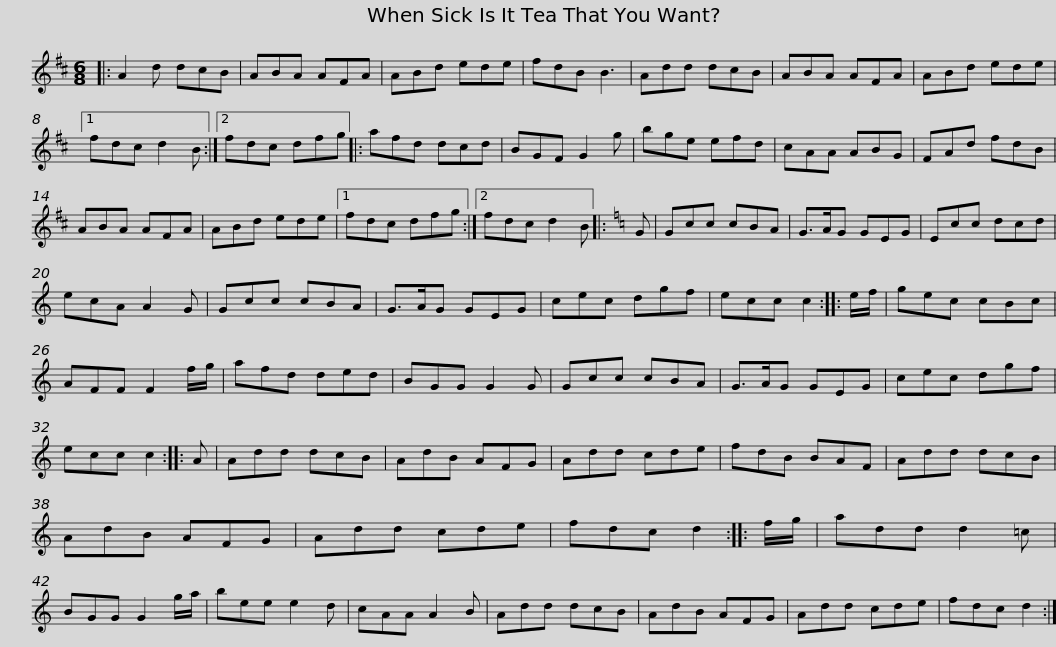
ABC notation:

X:1
L:1/8
M:6/8
I:linebreak $
K:D
V:1 treble
V:1
|: A2 d dcB | ABA AFA | ABd ede | fdB B3 | Add dcB | %5
 ABA AFA | ABd ede |1$ fdc d2 B :|2 fdc dfg |: afd dcd | %10
 BGF G2 g | bge efd | cAA ABG | FAd fdB |$ ABA AFA | %15
 ABd ede |1 fdc dfg :|2 fdc d2 B |:[K:C] G | Gcc cBA | %20
 G>AG GEG |$ Ecc dcd | ecA A2 G | Gcc cBA | G>AG GEG | %25
 cec dgf | ecc c2 :: e/f/ | gec cBc |$ AFF F2 f/g/ | %30
 afd ded | BGG G2 G | Gcc cBA | G>AG GEG | cec dgf | %35
 ecc c2 :: A |$ Add dcB | AdB AFG | Add cde | %40
 fdB BAF | Add dcB | AdB AFG | Add cde | fdc d2 ::$ %45
 f/g/ | add d2 =c | BGG G2 g/a/ | bee e2 d | cAA A2 B | %50
 Add dcB | AdB AFG | Add cde |$ fdc d2 :| %54
